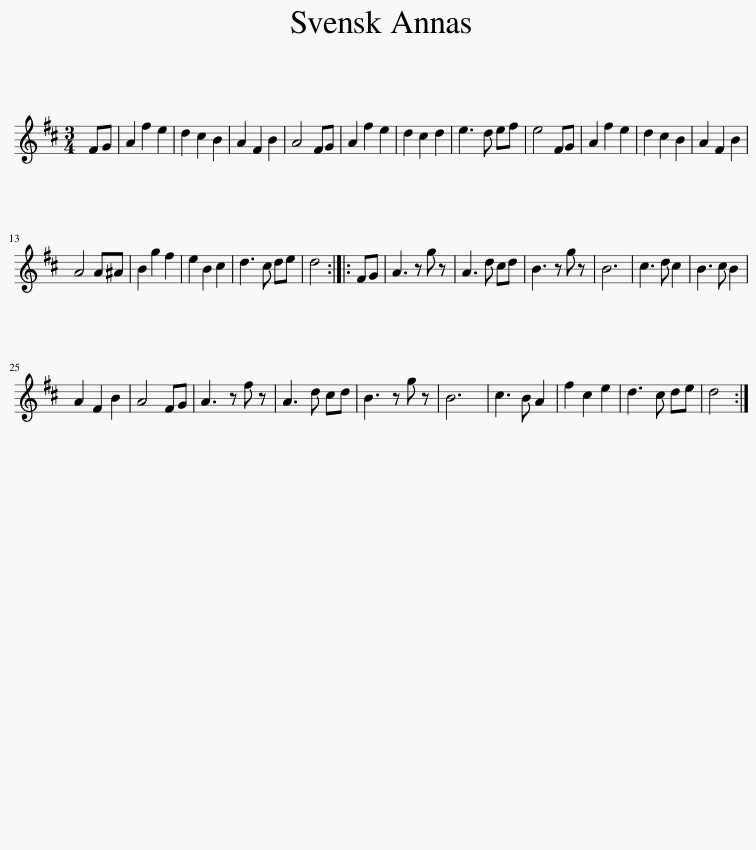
X:1
L:1/8
M:3/4
I:linebreak $
K:D
V:1 treble
V:1
 FG | A2 f2 e2 | d2 c2 B2 | A2 F2 B2 | A4 FG | %5
 A2 f2 e2 | d2 c2 d2 | e3 d ef | e4 FG | A2 f2 e2 | %10
 d2 c2 B2 | A2 F2 B2 |$ A4 A^A | B2 g2 f2 | e2 B2 c2 | %15
 d3 c de | d4 :: FG | A3 z g z | A3 d cd | %20
 B3 z g z | B6 | c3 d c2 | B3 c B2 |$ A2 F2 B2 | %25
 A4 FG | A3 z f z | A3 d cd | B3 z g z | B6 | %30
 c3 B A2 | f2 c2 e2 | d3 c de | d4 :| %34
